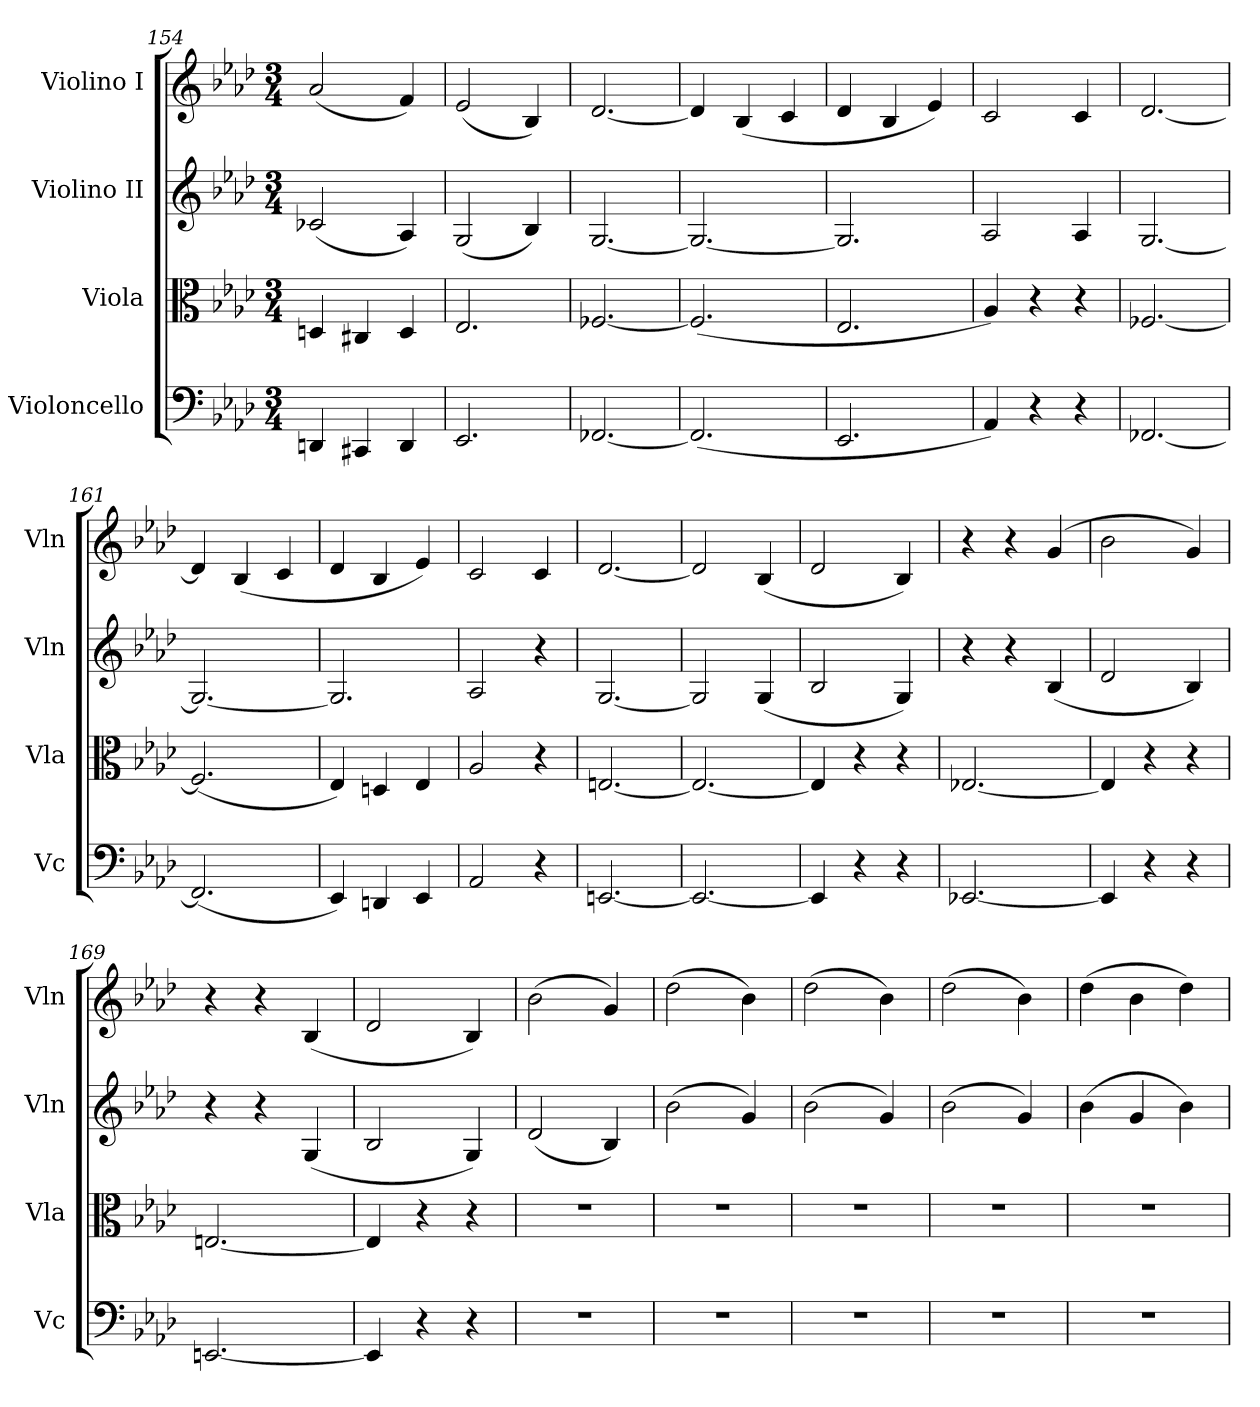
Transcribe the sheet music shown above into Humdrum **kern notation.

**kern	**kern	**kern	**kern
*part4	*part3	*part2	*part1
*staff4	*staff3	*staff2	*staff1
*I"Violoncello	*I"Viola	*I"Violino II	*I"Violino I
*I'Vc	*I'Vla	*I'Vln	*I'Vln
*clefF4	*clefC3	*clefG2	*clefG2
*k[b-e-a-d-]	*k[b-e-a-d-]	*k[b-e-a-d-]	*k[b-e-a-d-]
*M3/4	*M3/4	*M3/4	*M3/4
=154	=154	=154	=154
4DDn/	4Dn/	(2c-X/	(2a-/
4CC#X/	4C#X/	.	.
4DD/	4D/	4A-/)	4f/)
=155	=155	=155	=155
2.EE-/	2.E-/	(2G/	(2e-/
.	.	4B-/)	4B-/)
=156	=156	=156	=156
[2.FF-X/	[2.F-X/	[2.G/	[2.d-/
=157	=157	=157	=157
*^	*^	*^	*
(2.FF-/]	4ryy	(2.F-/]	4ryy	2.G/_	4ryy	4d-/]
.	2ryy	.	2ryy	.	2ryy	(4B-/
.	.	.	.	.	.	4c/
*v	*v	*	*	*v	*v	*
*	*v	*v	*	*
=158	=158	=158	=158
2.EE-/	2.E-/	2.G/]	4d-/
.	.	.	4B-/
.	.	.	4e-/)
=159	=159	=159	=159
4AA-/)	4A-/)	2A-/	2c/
4r	4r	.	.
4r	4r	4A-/	4c/
=160	=160	=160	=160
[2.FF-X/	[2.F-X/	[2.G/	[2.d-/
=161	=161	=161	=161
(2.FF-/]	(2.F-/]	2.G/_	4d-/]
.	.	.	(4B-/
.	.	.	4c/
=162	=162	=162	=162
4EE-/)	4E-/)	2.G/]	4d-/
4DDn/	4Dn/	.	4B-/
4EE-/	4E-/	.	4e-/)
=163	=163	=163	=163
2AA-/	2A-/	2A-/	2c/
4r	4r	4r	4c/
=164	=164	=164	=164
[2.EEn/	[2.En/	[2.G/	[2.d-/
!!LO:LB:g=z
=165	=165	=165	=165
2.EE/_	2.E/_	2G/]	2d-/]
.	.	(4G/	(4B-/
=166	=166	=166	=166
4EE/]	4E/]	2B-/	2d-/
4r	4r	.	.
4r	4r	4G/)	4B-/)
=167	=167	=167	=167
[2.EE-X/	[2.E-X/	4r	4r
.	.	4r	4r
.	.	(4B-/	(4g/
=168	=168	=168	=168
4EE-/]	4E-/]	2d-/	2b-\
4r	4r	.	.
4r	4r	4B-/)	4g/)
=169	=169	=169	=169
[2.EEn/	[2.En/	4r	4r
.	.	4r	4r
.	.	(4G/	(4B-/
=170	=170	=170	=170
4EE/]	4E/]	2B-/	2d-/
4r	4r	.	.
4r	4r	4G/)	4B-/)
=171	=171	=171	=171
2.r	2.r	(2d-/	(2b-\
.	.	4B-/)	4g/)
=172	=172	=172	=172
2.r	2.r	(2b-\	(2dd-\
.	.	4g/)	4b-\)
=173	=173	=173	=173
2.r	2.r	(2b-\	(2dd-\
.	.	4g/)	4b-\)
=174	=174	=174	=174
2.r	2.r	(2b-\	(2dd-\
.	.	4g/)	4b-\)
=175	=175	=175	=175
2.r	2.r	(4b-\	(4dd-\
.	.	4g/	4b-\
.	.	4b-\)	4dd-\)
=	=	=	=
*-	*-	*-	*-
